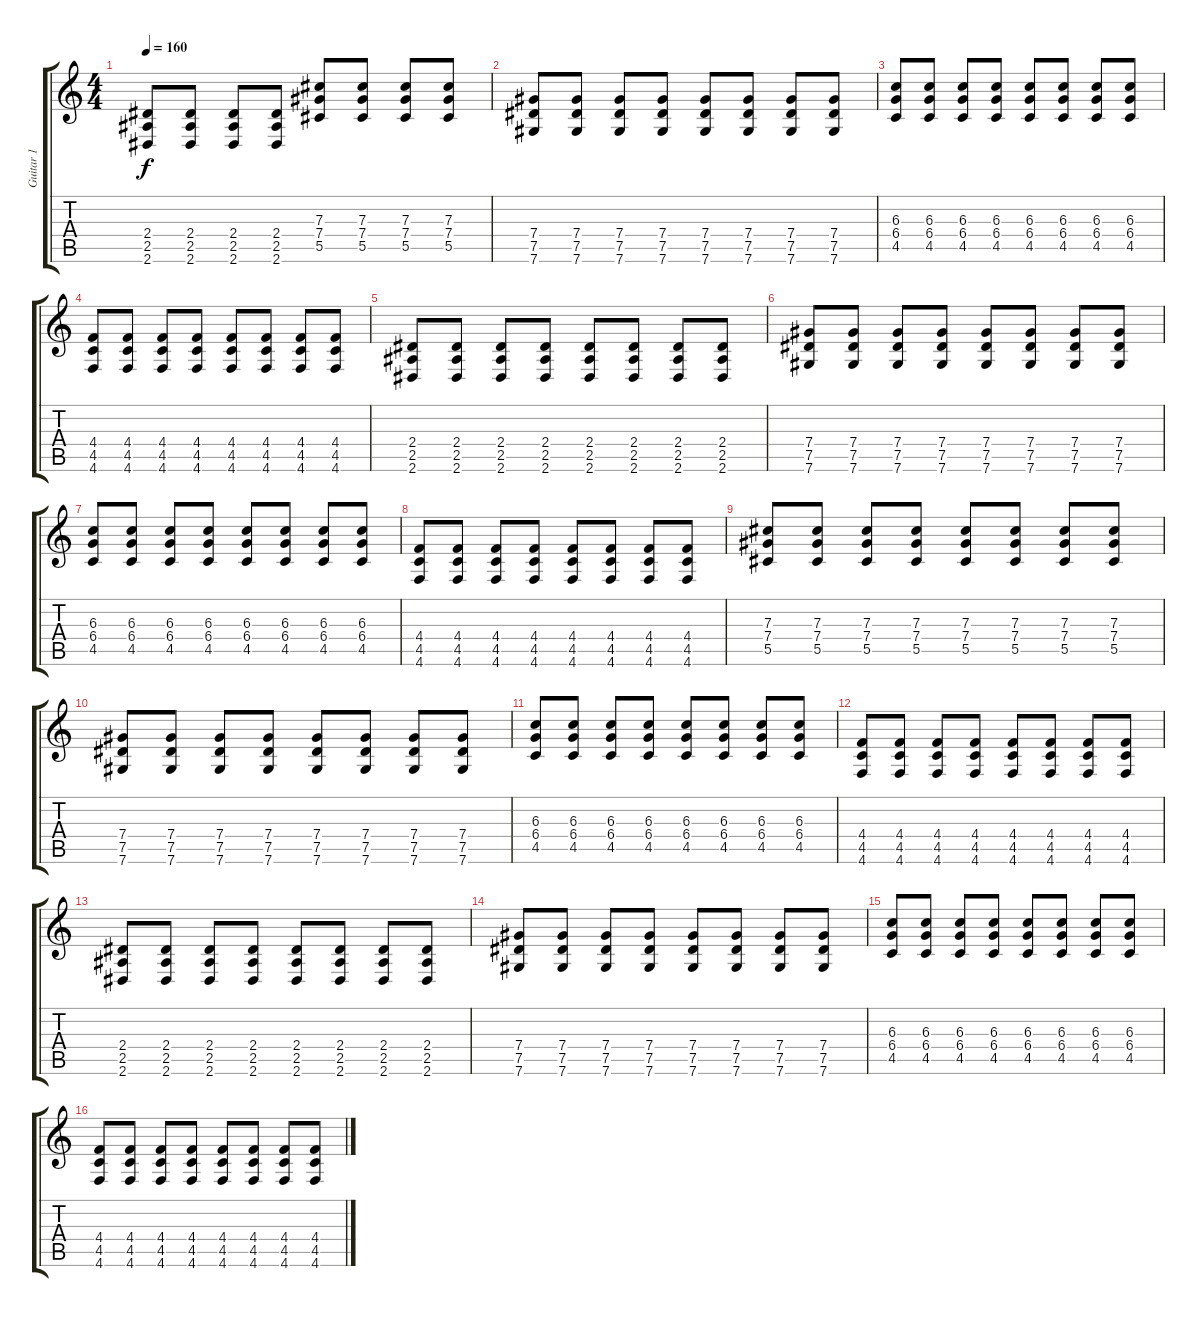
\track ("Guitar 1" "Guitar 1") {instrument overdrivenguitar}
\staff {score tabs}
\tuning (Eb4 Bb3 Gb3 Db3 Ab2 Db2) {hide}
\ts (4 4)
\tempo 160
\clef g2
\ks c
(2.4 2.5 2.6).8{dy f} (2.4 2.5 2.6).8 (2.4 2.5 2.6).8 (2.4 2.5 2.6).8 (7.3 7.4 5.5).8 (7.3 7.4 5.5).8 (7.3 7.4 5.5).8 (7.3 7.4 5.5).8 |
(7.4 7.5 7.6).8 (7.4 7.5 7.6).8 (7.4 7.5 7.6).8 (7.4 7.5 7.6).8 (7.4 7.5 7.6).8 (7.4 7.5 7.6).8 (7.4 7.5 7.6).8 (7.4 7.5 7.6).8 |
(6.3 6.4 4.5).8 (6.3 6.4 4.5).8 (6.3 6.4 4.5).8 (6.3 6.4 4.5).8 (6.3 6.4 4.5).8 (6.3 6.4 4.5).8 (6.3 6.4 4.5).8 (6.3 6.4 4.5).8 |
(4.4 4.5 4.6).8 (4.4 4.5 4.6).8 (4.4 4.5 4.6).8 (4.4 4.5 4.6).8 (4.4 4.5 4.6).8 (4.4 4.5 4.6).8 (4.4 4.5 4.6).8 (4.4 4.5 4.6).8 |
(2.4 2.5 2.6).8 (2.4 2.5 2.6).8 (2.4 2.5 2.6).8 (2.4 2.5 2.6).8 (2.4 2.5 2.6).8 (2.4 2.5 2.6).8 (2.4 2.5 2.6).8 (2.4 2.5 2.6).8 |
(7.4 7.5 7.6).8 (7.4 7.5 7.6).8 (7.4 7.5 7.6).8 (7.4 7.5 7.6).8 (7.4 7.5 7.6).8 (7.4 7.5 7.6).8 (7.4 7.5 7.6).8 (7.4 7.5 7.6).8 |
(6.3 6.4 4.5).8 (6.3 6.4 4.5).8 (6.3 6.4 4.5).8 (6.3 6.4 4.5).8 (6.3 6.4 4.5).8 (6.3 6.4 4.5).8 (6.3 6.4 4.5).8 (6.3 6.4 4.5).8 |
(4.4 4.5 4.6).8 (4.4 4.5 4.6).8 (4.4 4.5 4.6).8 (4.4 4.5 4.6).8 (4.4 4.5 4.6).8 (4.4 4.5 4.6).8 (4.4 4.5 4.6).8 (4.4 4.5 4.6).8 |
(7.3 7.4 5.5).8 (7.3 7.4 5.5).8 (7.3 7.4 5.5).8 (7.3 7.4 5.5).8 (7.3 7.4 5.5).8 (7.3 7.4 5.5).8 (7.3 7.4 5.5).8 (7.3 7.4 5.5).8 |
(7.4 7.5 7.6).8 (7.4 7.5 7.6).8 (7.4 7.5 7.6).8 (7.4 7.5 7.6).8 (7.4 7.5 7.6).8 (7.4 7.5 7.6).8 (7.4 7.5 7.6).8 (7.4 7.5 7.6).8 |
(6.3 6.4 4.5).8 (6.3 6.4 4.5).8 (6.3 6.4 4.5).8 (6.3 6.4 4.5).8 (6.3 6.4 4.5).8 (6.3 6.4 4.5).8 (6.3 6.4 4.5).8 (6.3 6.4 4.5).8 |
(4.4 4.5 4.6).8 (4.4 4.5 4.6).8 (4.4 4.5 4.6).8 (4.4 4.5 4.6).8 (4.4 4.5 4.6).8 (4.4 4.5 4.6).8 (4.4 4.5 4.6).8 (4.4 4.5 4.6).8 |
(2.4 2.5 2.6).8 (2.4 2.5 2.6).8 (2.4 2.5 2.6).8 (2.4 2.5 2.6).8 (2.4 2.5 2.6).8 (2.4 2.5 2.6).8 (2.4 2.5 2.6).8 (2.4 2.5 2.6).8 |
(7.4 7.5 7.6).8 (7.4 7.5 7.6).8 (7.4 7.5 7.6).8 (7.4 7.5 7.6).8 (7.4 7.5 7.6).8 (7.4 7.5 7.6).8 (7.4 7.5 7.6).8 (7.4 7.5 7.6).8 |
(6.3 6.4 4.5).8 (6.3 6.4 4.5).8 (6.3 6.4 4.5).8 (6.3 6.4 4.5).8 (6.3 6.4 4.5).8 (6.3 6.4 4.5).8 (6.3 6.4 4.5).8 (6.3 6.4 4.5).8 |
(4.4 4.5 4.6).8 (4.4 4.5 4.6).8 (4.4 4.5 4.6).8 (4.4 4.5 4.6).8 (4.4 4.5 4.6).8 (4.4 4.5 4.6).8 (4.4 4.5 4.6).8 (4.4 4.5 4.6).8
